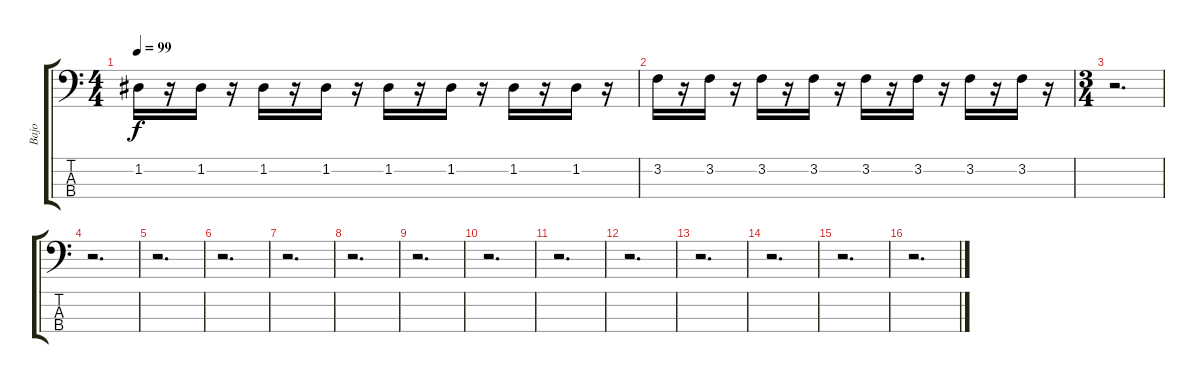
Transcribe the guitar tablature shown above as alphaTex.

\track ("Bajo" "Bajo") {instrument electricbasspick}
\staff {score tabs}
\tuning (G2 D2 A1 E1) {hide}
\ts (4 4)
\tempo 99
\clef f4
\ks c
1.2.16{dy f} r.16 1.2.16 r.16 1.2.16 r.16 1.2.16 r.16 1.2.16 r.16 1.2.16 r.16 1.2.16 r.16 1.2.16 r.16 |
3.2.16 r.16 3.2.16 r.16 3.2.16 r.16 3.2.16 r.16 3.2.16 r.16 3.2.16 r.16 3.2.16 r.16 3.2.16 r.16 |
\ts (3 4)
r.2{d} |
r.2{d} |
r.2{d} |
r.2{d} |
r.2{d} |
r.2{d} |
r.2{d} |
r.2{d} |
r.2{d} |
r.2{d} |
r.2{d} |
r.2{d} |
r.2{d} |
r.2{d}
